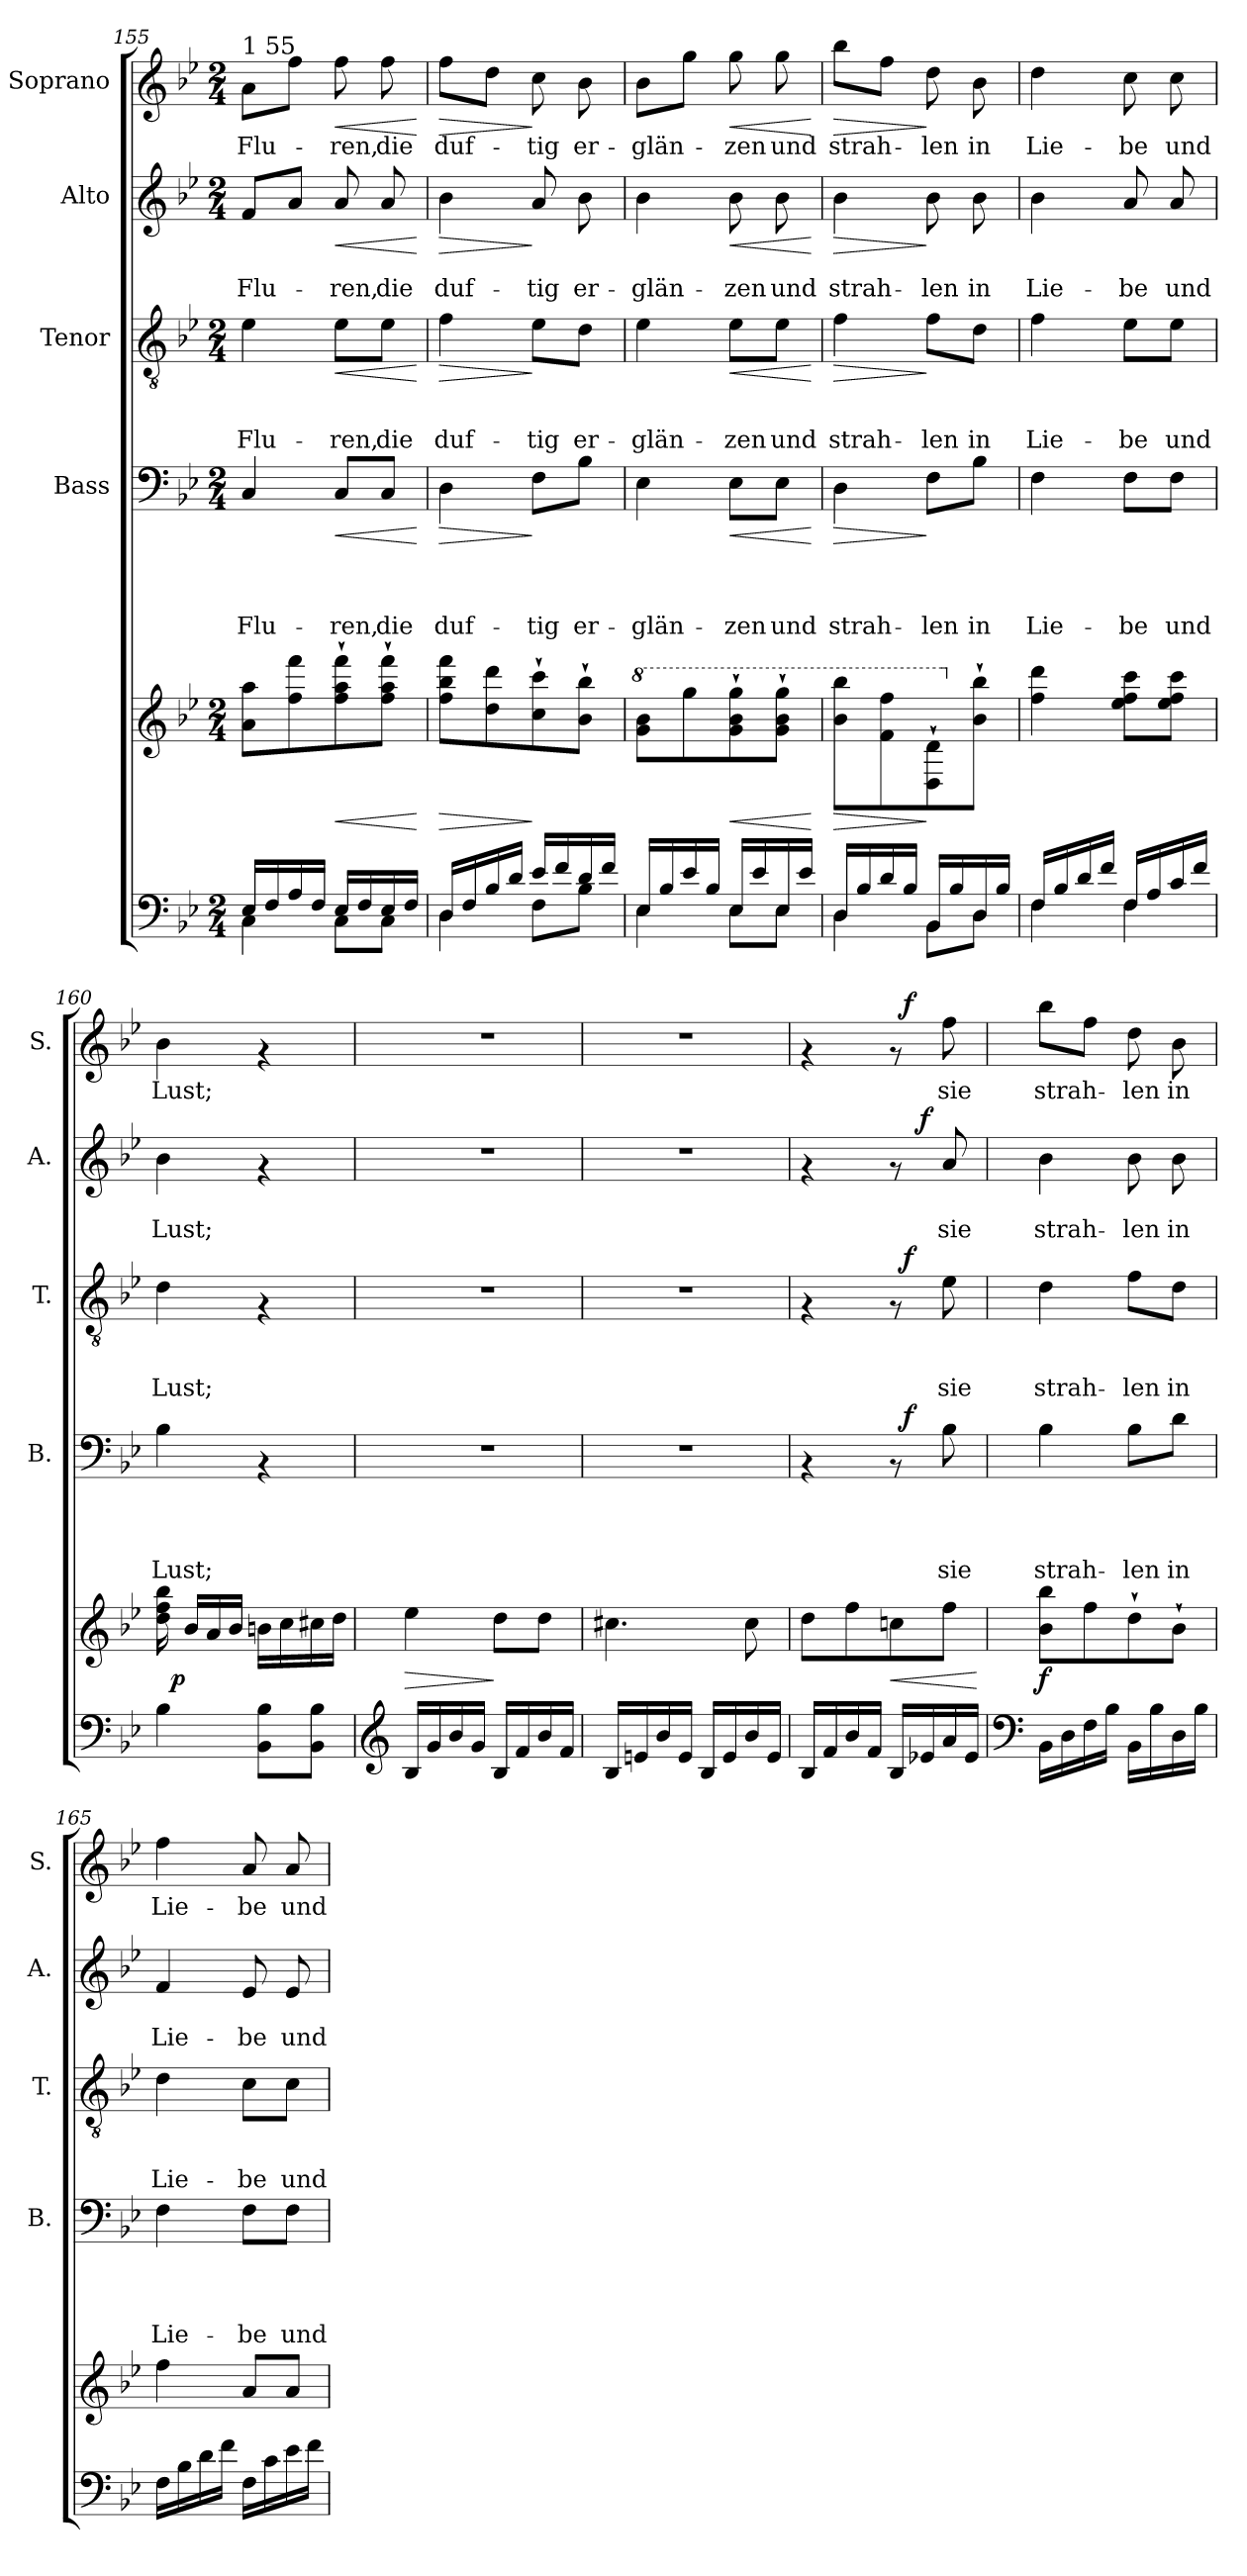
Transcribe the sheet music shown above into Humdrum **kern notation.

**kern	**kern	**dynam	**kern	**text	**text	**text	**text	**dynam	**kern	**text	**text	**text	**dynam	**kern	**text	**text	**dynam	**kern	**text	**dynam
*part6	*part5	*part5	*part4	*part4	*part4	*part4	*part4	*part4	*part3	*part3	*part3	*part3	*part3	*part2	*part2	*part2	*part2	*part1	*part1	*part1
*staff6	*staff5	*staff5	*staff4	*staff4	*staff4	*staff4	*staff4	*staff4	*staff3	*staff3	*staff3	*staff3	*staff3	*staff2	*staff2	*staff2	*staff2	*staff1	*staff1	*staff1
*	*	*	*I"Bass	*	*	*	*	*	*I"Tenor	*	*	*	*	*I"Alto	*	*	*	*I"Soprano	*	*
*	*	*	*I'B.	*	*	*	*	*	*I'T.	*	*	*	*	*I'A.	*	*	*	*I'S.	*	*
!!LO:LB:g=z
*clefF4	*clefG2	*	*clefF4	*	*	*	*	*	*clefGv2	*	*	*	*	*clefG2	*	*	*	*clefG2	*	*
*k[b-e-]	*k[b-e-]	*	*k[b-e-]	*	*	*	*	*	*k[b-e-]	*	*	*	*	*k[b-e-]	*	*	*	*k[b-e-]	*	*
*B-:	*B-:	*	*B-:	*	*	*	*	*	*B-:	*	*	*	*	*B-:	*	*	*	*B-:	*	*
*M2/4	*M2/4	*	*M2/4	*	*	*	*	*	*M2/4	*	*	*	*	*M2/4	*	*	*	*M2/4	*	*
=155	=155	=155	=155	=155	=155	=155	=155	=155	=155	=155	=155	=155	=155	=155	=155	=155	=155	=155	=155	=155
*^	*	*	*	*	*	*	*	*	*	*	*	*	*	*	*	*	*	*	*	*
!	!	!	!	!	!	!	!	!	!	!	!	!	!	!	!	!	!	!	!LO:TX:a:t=1 55	!	!
!	!	!	!	!	!	!	!	!LO:LY:b	!	!	!	!	!LO:LY:b	!	!	!	!LO:LY:b	!	!	!LO:LY:b	!
16E-/LL	4C\	8a\ 8aa\L	.	4C/	.	.	.	Flu-	.	4e-\	.	.	Flu-	.	8f/L	.	Flu-	.	8a\L	Flu-	.
16F/	.	.	.	.	.	.	.	.	.	.	.	.	.	.	.	.	.	.	.	.	.
16A/	.	8ff\ 8fff\	.	.	.	.	.	.	.	.	.	.	.	.	8a/J	.	.	.	8ff\J	.	.
16F/JJ	.	.	.	.	.	.	.	.	.	.	.	.	.	.	.	.	.	.	.	.	.
!	!	!	!LO:HP:b	!	!	!	!	!LO:LY:b	!LO:HP:b	!	!	!	!LO:LY:b	!LO:HP:b	!	!	!LO:LY:b	!LO:HP:b	!	!LO:LY:b	!LO:HP:b
16E-/LL	8C\L	8ff\`> 8aa\`> 8fff\`>	<	8C/L	.	.	.	-ren,	<	8e-\L	.	.	-ren,	<	8a/	.	-ren,	<	8ff\	-ren,	<
16F/	.	.	.	.	.	.	.	.	.	.	.	.	.	.	.	.	.	.	.	.	.
!	!	!	!	!	!	!	!	!LO:LY:b	!	!	!	!	!LO:LY:b	!	!	!	!LO:LY:b	!	!	!LO:LY:b	!
16E-/	8C\J	8ff\`> 8aa\`> 8fff\`>J	.	8C/J	.	.	.	die	.	8e-\J	.	.	die	.	8a/	.	die	.	8ff\	die	.
16F/JJ	.	.	.	.	.	.	.	.	.	.	.	.	.	.	.	.	.	.	.	.	.
*v	*v	*	*	*	*	*	*	*	*	*	*	*	*	*	*	*	*	*	*	*	*
.	.	[	.	.	.	.	.	[	.	.	.	.	[	.	.	.	[	.	.	[
=156	=156	=156	=156	=156	=156	=156	=156	=156	=156	=156	=156	=156	=156	=156	=156	=156	=156	=156	=156	=156
*^	*	*	*	*	*	*	*	*	*	*	*	*	*	*	*	*	*	*	*	*
!	!	!	!LO:HP:b	!	!	!	!	!LO:LY:b	!LO:HP:b	!	!	!	!LO:LY:b	!LO:HP:b	!	!	!LO:LY:b	!LO:HP:b	!	!LO:LY:b	!LO:HP:b
16D/LL	4D\	8ff\ 8bb-\ 8fff\L	>	4D\	.	.	.	duf-	>	4f\	.	.	duf-	>	4b-\	.	duf-	>	8ff\L	duf-	>
16F/	.	.	.	.	.	.	.	.	.	.	.	.	.	.	.	.	.	.	.	.	.
16B-/	.	8dd\ 8ddd\	.	.	.	.	.	.	.	.	.	.	.	.	.	.	.	.	8dd\J	.	.
16d/JJ	.	.	.	.	.	.	.	.	.	.	.	.	.	.	.	.	.	.	.	.	.
!	!	!	!	!	!	!	!	!LO:LY:b	!	!	!	!	!LO:LY:b	!	!	!	!LO:LY:b	!	!	!LO:LY:b	!
16e-/LL	8F\L	8cc\`> 8ccc\`>	]	8F\L	.	.	.	-tig	]	8e-\L	.	.	-tig	]	8a/	.	-tig	]	8cc\	-tig	]
16f/	.	.	.	.	.	.	.	.	.	.	.	.	.	.	.	.	.	.	.	.	.
!	!	!	!	!	!	!	!	!LO:LY:b	!	!	!	!	!LO:LY:b	!	!	!	!LO:LY:b	!	!	!LO:LY:b	!
16d/	8B-\J	8b-\`> 8bb-\`>J	.	8B-\J	.	.	.	er-	.	8d\J	.	.	er-	.	8b-\	.	er-	.	8b-\	er-	.
16f/JJ	.	.	.	.	.	.	.	.	.	.	.	.	.	.	.	.	.	.	.	.	.
=157	=157	=157	=157	=157	=157	=157	=157	=157	=157	=157	=157	=157	=157	=157	=157	=157	=157	=157	=157	=157	=157
*	*	*8va	*	*	*	*	*	*	*	*	*	*	*	*	*	*	*	*	*	*	*
!	!	!	!	!	!	!	!	!LO:LY:b	!	!	!	!	!LO:LY:b	!	!	!	!LO:LY:b	!	!	!LO:LY:b	!
16E-/LL	4E-\	8gg\ 8bb-\L	.	4E-\	.	.	.	-glän-	.	4e-\	.	.	-glän-	.	4b-\	.	-glän-	.	8b-\L	-glän-	.
16B-/	.	.	.	.	.	.	.	.	.	.	.	.	.	.	.	.	.	.	.	.	.
16e-/	.	8ggg\	.	.	.	.	.	.	.	.	.	.	.	.	.	.	.	.	8gg\J	.	.
16B-/JJ	.	.	.	.	.	.	.	.	.	.	.	.	.	.	.	.	.	.	.	.	.
!	!	!	!LO:HP:b	!	!	!	!	!LO:LY:b	!LO:HP:b	!	!	!	!LO:LY:b	!LO:HP:b	!	!	!LO:LY:b	!LO:HP:b	!	!LO:LY:b	!LO:HP:b
16E-/LL	8E-\L	8gg\`> 8bb-\`> 8ggg\`>	<	8E-\L	.	.	.	-zen	<	8e-\L	.	.	-zen	<	8b-\	.	-zen	<	8gg\	-zen	<
16e-/	.	.	.	.	.	.	.	.	.	.	.	.	.	.	.	.	.	.	.	.	.
!	!	!	!	!	!	!	!	!LO:LY:b	!	!	!	!	!LO:LY:b	!	!	!	!LO:LY:b	!	!	!LO:LY:b	!
16E-/	8E-\J	8gg\`> 8bb-\`> 8ggg\`>J	.	8E-\J	.	.	.	und	.	8e-\J	.	.	und	.	8b-\	.	und	.	8gg\	und	.
16e-/JJ	.	.	.	.	.	.	.	.	.	.	.	.	.	.	.	.	.	.	.	.	.
*v	*v	*	*	*	*	*	*	*	*	*	*	*	*	*	*	*	*	*	*	*	*
.	.	[	.	.	.	.	.	[	.	.	.	.	[	.	.	.	[	.	.	[
=158	=158	=158	=158	=158	=158	=158	=158	=158	=158	=158	=158	=158	=158	=158	=158	=158	=158	=158	=158	=158
*^	*	*	*	*	*	*	*	*	*	*	*	*	*	*	*	*	*	*	*	*
!	!	!	!LO:HP:b	!	!	!	!	!LO:LY:b	!LO:HP:b	!	!	!	!LO:LY:b	!LO:HP:b	!	!	!LO:LY:b	!LO:HP:b	!	!LO:LY:b	!LO:HP:b
16D/LL	4D\	8bb-\ 8bbb-\L	>	4D\	.	.	.	strah-	>	4f\	.	.	strah-	>	4b-\	.	strah-	>	8bb-\L	strah-	>
16B-/	.	.	.	.	.	.	.	.	.	.	.	.	.	.	.	.	.	.	.	.	.
16d/	.	8ff\ 8fff\	.	.	.	.	.	.	.	.	.	.	.	.	.	.	.	.	8ff\J	.	.
16B-/JJ	.	.	.	.	.	.	.	.	.	.	.	.	.	.	.	.	.	.	.	.	.
!	!	!	!	!	!	!	!	!LO:LY:b	!	!	!	!	!LO:LY:b	!	!	!	!LO:LY:b	!	!	!LO:LY:b	!
16BB-/LL	8BB-\L	8d\`> 8dd\`>	]	8F\L	.	.	.	-len	]	8f\L	.	.	-len	]	8b-\	.	-len	]	8dd\	-len	]
16B-/	.	.	.	.	.	.	.	.	.	.	.	.	.	.	.	.	.	.	.	.	.
*	*	*X8va	*	*	*	*	*	*	*	*	*	*	*	*	*	*	*	*	*	*	*
!	!	!	!	!	!	!	!	!LO:LY:b	!	!	!	!	!LO:LY:b	!	!	!	!LO:LY:b	!	!	!LO:LY:b	!
16D/	8D\J	8b-\`> 8bb-\`>J	.	8B-\J	.	.	.	in	.	8d\J	.	.	in	.	8b-\	.	in	.	8b-\	in	.
16B-/JJ	.	.	.	.	.	.	.	.	.	.	.	.	.	.	.	.	.	.	.	.	.
=159	=159	=159	=159	=159	=159	=159	=159	=159	=159	=159	=159	=159	=159	=159	=159	=159	=159	=159	=159	=159	=159
!	!	!	!	!	!	!	!	!LO:LY:b	!	!	!	!	!LO:LY:b	!	!	!	!LO:LY:b	!	!	!LO:LY:b	!
16F/LL	4F\	4ff\ 4ddd\	.	4F\	.	.	.	Lie-	.	4f\	.	.	Lie-	.	4b-\	.	Lie-	.	4dd\	Lie-	.
16B-/	.	.	.	.	.	.	.	.	.	.	.	.	.	.	.	.	.	.	.	.	.
16d/	.	.	.	.	.	.	.	.	.	.	.	.	.	.	.	.	.	.	.	.	.
16f/JJ	.	.	.	.	.	.	.	.	.	.	.	.	.	.	.	.	.	.	.	.	.
!	!	!	!	!	!	!	!	!LO:LY:b	!	!	!	!	!LO:LY:b	!	!	!	!LO:LY:b	!	!	!LO:LY:b	!
16F/LL	4F\	8ee-\ 8ff\ 8ccc\L	.	8F\L	.	.	.	-be	.	8e-\L	.	.	-be	.	8a/	.	-be	.	8cc\	-be	.
16A/	.	.	.	.	.	.	.	.	.	.	.	.	.	.	.	.	.	.	.	.	.
!	!	!	!	!	!	!	!	!LO:LY:b	!	!	!	!	!LO:LY:b	!	!	!	!LO:LY:b	!	!	!LO:LY:b	!
16c/	.	8ee-\ 8ff\ 8ccc\J	.	8F\J	.	.	.	und	.	8e-\J	.	.	und	.	8a/	.	und	.	8cc\	und	.
16f/JJ	.	.	.	.	.	.	.	.	.	.	.	.	.	.	.	.	.	.	.	.	.
*v	*v	*	*	*	*	*	*	*	*	*	*	*	*	*	*	*	*	*	*	*	*
=160	=160	=160	=160	=160	=160	=160	=160	=160	=160	=160	=160	=160	=160	=160	=160	=160	=160	=160	=160	=160
!	!	!	!	!	!	!	!LO:LY:b	!	!	!	!	!LO:LY:b	!	!	!	!LO:LY:b	!	!	!LO:LY:b	!
*	*^	*	*	*	*	*	*	*	*	*	*	*	*	*	*	*	*	*	*	*
4B-\	16dd\ 16ff\ 16bb-\	32ryy	.	4B-\	.	.	.	Lust;	.	4d\	.	.	Lust;	.	4b-\	.	Lust;	.	4b-\	Lust;	.
!	!	!	!LO:DY:b	!	!	!	!	!	!	!	!	!	!	!	!	!	!	!	!	!	!
.	.	4...ryy	p	.	.	.	.	.	.	.	.	.	.	.	.	.	.	.	.	.	.
.	16b-/LL	.	.	.	.	.	.	.	.	.	.	.	.	.	.	.	.	.	.	.	.
.	16a/	.	.	.	.	.	.	.	.	.	.	.	.	.	.	.	.	.	.	.	.
.	16b-/JJ	.	.	.	.	.	.	.	.	.	.	.	.	.	.	.	.	.	.	.	.
8BB-\ 8B-\L	16bn\LL	.	.	4rAA	.	.	.	.	.	4rF	.	.	.	.	4rf	.	.	.	4rf	.	.
.	16cc\	.	.	.	.	.	.	.	.	.	.	.	.	.	.	.	.	.	.	.	.
8BB-\ 8B-\J	16cc#X\	.	.	.	.	.	.	.	.	.	.	.	.	.	.	.	.	.	.	.	.
.	16dd\JJ	.	.	.	.	.	.	.	.	.	.	.	.	.	.	.	.	.	.	.	.
*	*v	*v	*	*	*	*	*	*	*	*	*	*	*	*	*	*	*	*	*	*	*
!!LO:PB:g=z
=161	=161	=161	=161	=161	=161	=161	=161	=161	=161	=161	=161	=161	=161	=161	=161	=161	=161	=161	=161	=161
*clefG2	*	*	*	*	*	*	*	*	*	*	*	*	*	*	*	*	*	*	*	*
*	*^	*	*	*	*	*	*	*	*	*	*	*	*	*	*	*	*	*	*	*
!	!	!	!LO:HP:b	!	!	!	!	!	!	!	!	!	!	!	!	!	!	!	!	!	!
*	*v	*v	*	*	*	*	*	*	*	*	*	*	*	*	*	*	*	*	*	*	*
16B-/LL	4ee-\	>	2r	.	.	.	.	.	2r	.	.	.	.	2r	.	.	.	2r	.	.
16g/	.	.	.	.	.	.	.	.	.	.	.	.	.	.	.	.	.	.	.	.
16b-/	.	.	.	.	.	.	.	.	.	.	.	.	.	.	.	.	.	.	.	.
16g/JJ	.	.	.	.	.	.	.	.	.	.	.	.	.	.	.	.	.	.	.	.
16B-/LL	8dd\L	]	.	.	.	.	.	.	.	.	.	.	.	.	.	.	.	.	.	.
16f/	.	.	.	.	.	.	.	.	.	.	.	.	.	.	.	.	.	.	.	.
16b-/	8dd\J	.	.	.	.	.	.	.	.	.	.	.	.	.	.	.	.	.	.	.
16f/JJ	.	.	.	.	.	.	.	.	.	.	.	.	.	.	.	.	.	.	.	.
=162	=162	=162	=162	=162	=162	=162	=162	=162	=162	=162	=162	=162	=162	=162	=162	=162	=162	=162	=162	=162
16B-/LL	4.cc#X\	.	2r	.	.	.	.	.	2r	.	.	.	.	2r	.	.	.	2r	.	.
16en/	.	.	.	.	.	.	.	.	.	.	.	.	.	.	.	.	.	.	.	.
16b-/	.	.	.	.	.	.	.	.	.	.	.	.	.	.	.	.	.	.	.	.
16e/JJ	.	.	.	.	.	.	.	.	.	.	.	.	.	.	.	.	.	.	.	.
16B-/LL	.	.	.	.	.	.	.	.	.	.	.	.	.	.	.	.	.	.	.	.
16e/	.	.	.	.	.	.	.	.	.	.	.	.	.	.	.	.	.	.	.	.
16b-/	8cc#\	.	.	.	.	.	.	.	.	.	.	.	.	.	.	.	.	.	.	.
16e/JJ	.	.	.	.	.	.	.	.	.	.	.	.	.	.	.	.	.	.	.	.
=163	=163	=163	=163	=163	=163	=163	=163	=163	=163	=163	=163	=163	=163	=163	=163	=163	=163	=163	=163	=163
*	*	*	*^	*	*	*	*	*	*^	*	*	*	*	*^	*	*	*	*^	*	*
16B-/LL	8dd\L	.	4rAA	4ryy	.	.	.	.	.	4rF	4ryy	.	.	.	.	4rf	4ryy	.	.	.	4rf	4ryy	.	.
16f/	.	.	.	.	.	.	.	.	.	.	.	.	.	.	.	.	.	.	.	.	.	.	.	.
16b-/	8ff\	.	.	.	.	.	.	.	.	.	.	.	.	.	.	.	.	.	.	.	.	.	.	.
16f/JJ	.	.	.	.	.	.	.	.	.	.	.	.	.	.	.	.	.	.	.	.	.	.	.	.
!	!	!LO:HP:b	!	!	!	!	!	!	!	!	!	!	!	!	!	!	!	!	!	!	!	!	!	!
16B-/LL	8ccn\	<	8rAA	32ryy	.	.	.	.	.	8rF	32ryy	.	.	.	.	8rf	16ryy	.	.	.	8rf	32ryy	.	.
!	!	!	!	!	!	!	!	!	!LO:DY:a	!	!	!	!	!	!LO:DY:a	!	!	!	!	!	!	!	!	!LO:DY:a
.	.	.	.	8..ryy	.	.	.	.	f	.	8..ryy	.	.	.	f	.	.	.	.	.	.	8..ryy	.	f
!	!	!	!	!	!	!	!	!	!	!	!	!	!	!	!	!	!	!	!	!LO:DY:a	!	!	!	!
16e-X/	.	.	.	.	.	.	.	.	.	.	.	.	.	.	.	.	8.ryy	.	.	f	.	.	.	.
!	!	!	!	!	!	!	!	!LO:LY:b	!	!	!	!	!	!LO:LY:b	!	!	!	!	!LO:LY:b	!	!	!	!LO:LY:b	!
16a/	8ff\J	.	8B-\	.	.	.	.	sie	.	8e-\	.	.	.	sie	.	8a/	.	.	sie	.	8ff\	.	sie	.
16e-/JJ	.	.	.	.	.	.	.	.	.	.	.	.	.	.	.	.	.	.	.	.	.	.	.	.
.	.	[	.	.	.	.	.	.	.	.	.	.	.	.	.	.	.	.	.	.	.	.	.	.
*	*	*	*v	*v	*	*	*	*	*	*	*	*	*	*	*	*v	*v	*	*	*	*v	*v	*	*
*	*	*	*	*	*	*	*	*	*v	*v	*	*	*	*	*	*	*	*	*	*	*
=164	=164	=164	=164	=164	=164	=164	=164	=164	=164	=164	=164	=164	=164	=164	=164	=164	=164	=164	=164	=164
*clefF4	*	*	*	*	*	*	*	*	*	*	*	*	*	*	*	*	*	*	*	*
*	*	*	*^	*	*	*	*	*	*^	*	*	*	*	*^	*	*	*	*^	*	*
!	!	!LO:DY:b	!	!	!	!	!	!LO:LY:b	!	!	!	!	!	!LO:LY:b	!	!	!	!	!LO:LY:b	!	!	!	!LO:LY:b	!
*	*	*	*v	*v	*	*	*	*	*	*	*	*	*	*	*	*v	*v	*	*	*	*v	*v	*	*
*	*	*	*	*	*	*	*	*	*v	*v	*	*	*	*	*	*	*	*	*	*	*
16BB-\LL	8b-\ 8bb-\L	f	4B-\	.	.	.	strah-	.	4d\	.	.	strah-	.	4b-\	.	strah-	.	8bb-\L	strah-	.
16D\	.	.	.	.	.	.	.	.	.	.	.	.	.	.	.	.	.	.	.	.
16F\	8ff\	.	.	.	.	.	.	.	.	.	.	.	.	.	.	.	.	8ff\J	.	.
16B-\JJ	.	.	.	.	.	.	.	.	.	.	.	.	.	.	.	.	.	.	.	.
!	!	!	!	!	!	!	!LO:LY:b	!	!	!	!	!LO:LY:b	!	!	!	!LO:LY:b	!	!	!LO:LY:b	!
16BB-\LL	8dd`>\	.	8B-\L	.	.	.	-len	.	8f\L	.	.	-len	.	8b-\	.	-len	.	8dd\	-len	.
16B-\	.	.	.	.	.	.	.	.	.	.	.	.	.	.	.	.	.	.	.	.
!	!	!	!	!	!	!	!LO:LY:b	!	!	!	!	!LO:LY:b	!	!	!	!LO:LY:b	!	!	!LO:LY:b	!
16D\	8b-`>\J	.	8d\J	.	.	.	in	.	8d\J	.	.	in	.	8b-\	.	in	.	8b-\	in	.
16B-\JJ	.	.	.	.	.	.	.	.	.	.	.	.	.	.	.	.	.	.	.	.
=165	=165	=165	=165	=165	=165	=165	=165	=165	=165	=165	=165	=165	=165	=165	=165	=165	=165	=165	=165	=165
!	!	!	!	!	!	!	!LO:LY:b	!	!	!	!	!LO:LY:b	!	!	!	!LO:LY:b	!	!	!LO:LY:b	!
16F\LL	4ff\	.	4F\	.	.	.	Lie-	.	4d\	.	.	Lie-	.	4f/	.	Lie-	.	4ff\	Lie-	.
16B-\	.	.	.	.	.	.	.	.	.	.	.	.	.	.	.	.	.	.	.	.
16d\	.	.	.	.	.	.	.	.	.	.	.	.	.	.	.	.	.	.	.	.
16f\JJ	.	.	.	.	.	.	.	.	.	.	.	.	.	.	.	.	.	.	.	.
!	!	!	!	!	!	!	!LO:LY:b	!	!	!	!	!LO:LY:b	!	!	!	!LO:LY:b	!	!	!LO:LY:b	!
16F\LL	8a/L	.	8F\L	.	.	.	-be	.	8c\L	.	.	-be	.	8e-/	.	-be	.	8a/	-be	.
16c\	.	.	.	.	.	.	.	.	.	.	.	.	.	.	.	.	.	.	.	.
!	!	!	!	!	!	!	!LO:LY:b	!	!	!	!	!LO:LY:b	!	!	!	!LO:LY:b	!	!	!LO:LY:b	!
16e-\	8a/J	.	8F\J	.	.	.	und	.	8c\J	.	.	und	.	8e-/	.	und	.	8a/	und	.
16f\JJ	.	.	.	.	.	.	.	.	.	.	.	.	.	.	.	.	.	.	.	.
=	=	=	=	=	=	=	=	=	=	=	=	=	=	=	=	=	=	=	=	=
*-	*-	*-	*-	*-	*-	*-	*-	*-	*-	*-	*-	*-	*-	*-	*-	*-	*-	*-	*-	*-
